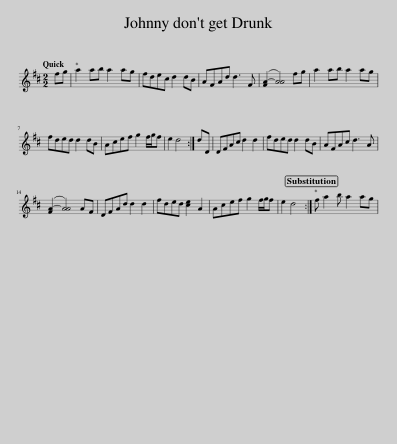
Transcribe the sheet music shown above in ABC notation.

X:1
L:1/8
Q:1/4=120
M:2/2
I:linebreak $
K:D
V:1 treble
V:1
 fg | a2 ab a2 ag | fdec d2 dB | AFAd d3 F | ([FA-]2 [AA]4) fg | %5
 a2 ab a2 ag |$ fded d2 dB | Acef g2 f/g/f | e2 d4 :| dD | %10
 DFAc d2 d2 | fded d2 dB | AFAc d3 A |$ ([FA-]2 [AA]4) AF | DFAd d2 d2 | %15
 fded [ce]2 A2 | Acef g2 f/g/f | e2 d4 :| f a2 b a2 ag | %19
